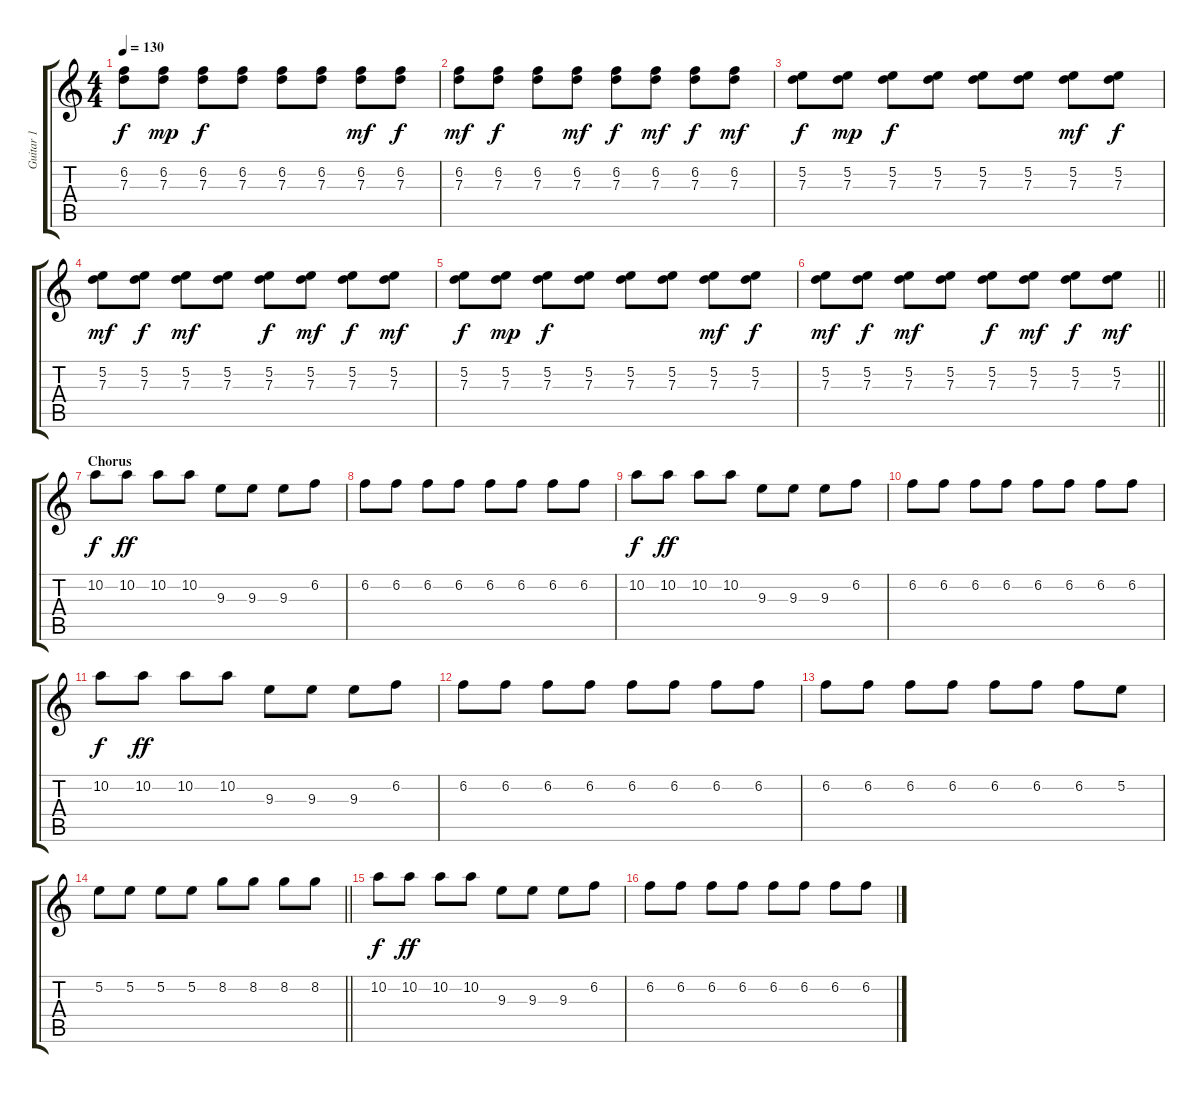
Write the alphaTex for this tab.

\track ("Guitar 1" "Guitar 1") {instrument distortionguitar}
\staff {score tabs}
\tuning (E4 B3 G3 D3 A2 D2) {hide}
\ts (4 4)
\tempo 130
\clef g2
\ks c
(6.2 7.3).8{dy f} (6.2 7.3).8{dy mp} (6.2 7.3).8{dy f} (6.2 7.3).8 (6.2 7.3).8 (6.2 7.3).8 (6.2 7.3).8{dy mf} (6.2 7.3).8{dy f} |
(6.2 7.3).8{dy mf} (6.2 7.3).8{dy f} (6.2 7.3).8 (6.2 7.3).8{dy mf} (6.2 7.3).8{dy f} (6.2 7.3).8{dy mf} (6.2 7.3).8{dy f} (6.2 7.3).8{dy mf} |
(5.2 7.3).8{dy f} (5.2 7.3).8{dy mp} (5.2 7.3).8{dy f} (5.2 7.3).8 (5.2 7.3).8 (5.2 7.3).8 (5.2 7.3).8{dy mf} (5.2 7.3).8{dy f} |
(5.2 7.3).8{dy mf} (5.2 7.3).8{dy f} (5.2 7.3).8{dy mf} (5.2 7.3).8 (5.2 7.3).8{dy f} (5.2 7.3).8{dy mf} (5.2 7.3).8{dy f} (5.2 7.3).8{dy mf} |
(5.2 7.3).8{dy f} (5.2 7.3).8{dy mp} (5.2 7.3).8{dy f} (5.2 7.3).8 (5.2 7.3).8 (5.2 7.3).8 (5.2 7.3).8{dy mf} (5.2 7.3).8{dy f} |
\barLineRight lightlight
(5.2 7.3).8{dy mf} (5.2 7.3).8{dy f} (5.2 7.3).8{dy mf} (5.2 7.3).8 (5.2 7.3).8{dy f} (5.2 7.3).8{dy mf} (5.2 7.3).8{dy f} (5.2 7.3).8{dy mf} |
\section ("" "Chorus")
10.2.8{dy f} 10.2.8{dy ff} 10.2.8 10.2.8 9.3.8 9.3.8 9.3.8 6.2.8 |
6.2.8 6.2.8 6.2.8 6.2.8 6.2.8 6.2.8 6.2.8 6.2.8 |
10.2.8{dy f} 10.2.8{dy ff} 10.2.8 10.2.8 9.3.8 9.3.8 9.3.8 6.2.8 |
6.2.8 6.2.8 6.2.8 6.2.8 6.2.8 6.2.8 6.2.8 6.2.8 |
10.2.8{dy f} 10.2.8{dy ff} 10.2.8 10.2.8 9.3.8 9.3.8 9.3.8 6.2.8 |
6.2.8 6.2.8 6.2.8 6.2.8 6.2.8 6.2.8 6.2.8 6.2.8 |
6.2.8 6.2.8 6.2.8 6.2.8 6.2.8 6.2.8 6.2.8 5.2.8 |
\barLineRight lightlight
5.2.8 5.2.8 5.2.8 5.2.8 8.2.8 8.2.8 8.2.8 8.2.8 |
10.2.8{dy f} 10.2.8{dy ff} 10.2.8 10.2.8 9.3.8 9.3.8 9.3.8 6.2.8 |
6.2.8 6.2.8 6.2.8 6.2.8 6.2.8 6.2.8 6.2.8 6.2.8
